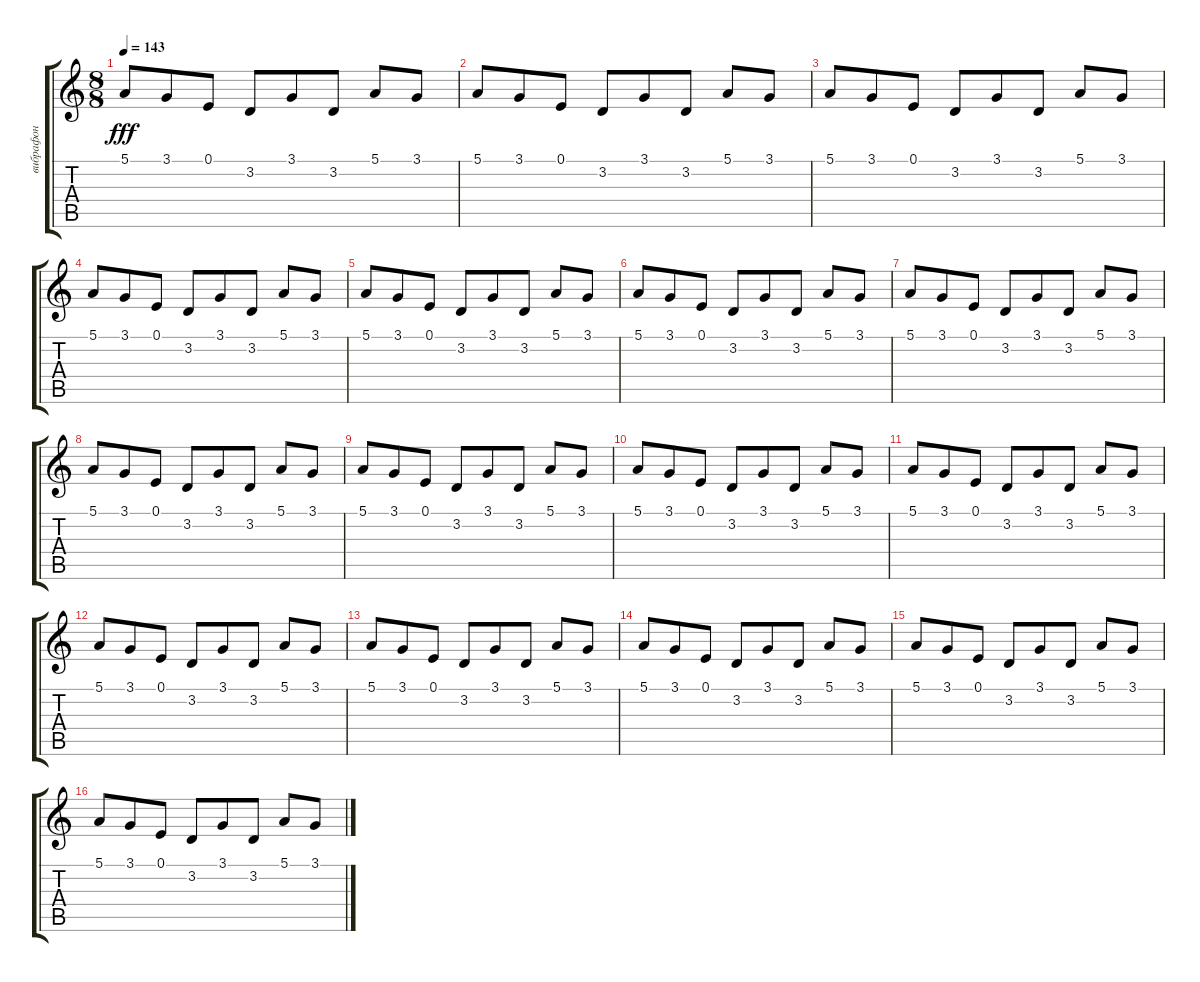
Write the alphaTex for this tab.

\track ("вибрафон" "вибрафон") {instrument vibraphone}
\staff {score tabs}
\tuning (E4 B3 G3 D3 A2 E2) {hide}
\ts (8 8)
\tempo 143
\clef g2
\ks c
5.1.8{dy fff} 3.1.8 0.1.8 3.2.8 3.1.8 3.2.8 5.1.8 3.1.8 |
5.1.8 3.1.8 0.1.8 3.2.8 3.1.8 3.2.8 5.1.8 3.1.8 |
5.1.8 3.1.8 0.1.8 3.2.8 3.1.8 3.2.8 5.1.8 3.1.8 |
5.1.8 3.1.8 0.1.8 3.2.8 3.1.8 3.2.8 5.1.8 3.1.8 |
5.1.8 3.1.8 0.1.8 3.2.8 3.1.8 3.2.8 5.1.8 3.1.8 |
5.1.8 3.1.8 0.1.8 3.2.8 3.1.8 3.2.8 5.1.8 3.1.8 |
5.1.8 3.1.8 0.1.8 3.2.8 3.1.8 3.2.8 5.1.8 3.1.8 |
5.1.8 3.1.8 0.1.8 3.2.8 3.1.8 3.2.8 5.1.8 3.1.8 |
5.1.8 3.1.8 0.1.8 3.2.8 3.1.8 3.2.8 5.1.8 3.1.8 |
5.1.8 3.1.8 0.1.8 3.2.8 3.1.8 3.2.8 5.1.8 3.1.8 |
5.1.8 3.1.8 0.1.8 3.2.8 3.1.8 3.2.8 5.1.8 3.1.8 |
5.1.8 3.1.8 0.1.8 3.2.8 3.1.8 3.2.8 5.1.8 3.1.8 |
5.1.8 3.1.8 0.1.8 3.2.8 3.1.8 3.2.8 5.1.8 3.1.8 |
5.1.8 3.1.8 0.1.8 3.2.8 3.1.8 3.2.8 5.1.8 3.1.8 |
5.1.8 3.1.8 0.1.8 3.2.8 3.1.8 3.2.8 5.1.8 3.1.8 |
5.1.8 3.1.8 0.1.8 3.2.8 3.1.8 3.2.8 5.1.8 3.1.8
